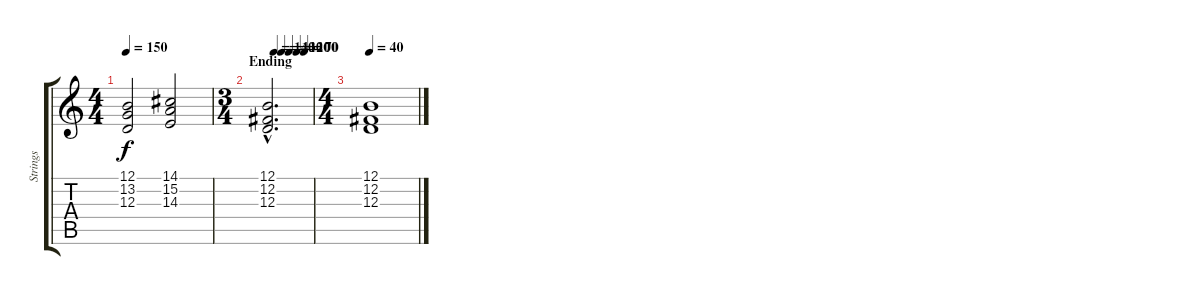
\track ("Strings" "Strings") {instrument stringensemble1}
\staff {score tabs}
\tuning (B3 Gb3 D3 A2 E2 B1) {hide}
\ts (4 4)
\tempo 150
\clef g2
\ks c
(12.1 13.2 12.3).2{dy f} (14.1 15.2 14.3).2 |
\ts (3 4)
\section ("" "Ending")
\tempo (140 0.16666666666666666)
\tempo (130 0.3333333333333333)
\tempo (120 0.5)
\tempo (100 0.6666666666666666)
\tempo (70 0.8333333333333334)
(12.1{hac} 12.2{hac} 12.3{hac}).2{d} |
\ts (4 4)
\tempo 40
(12.1 12.2 12.3).1{volume 0}
